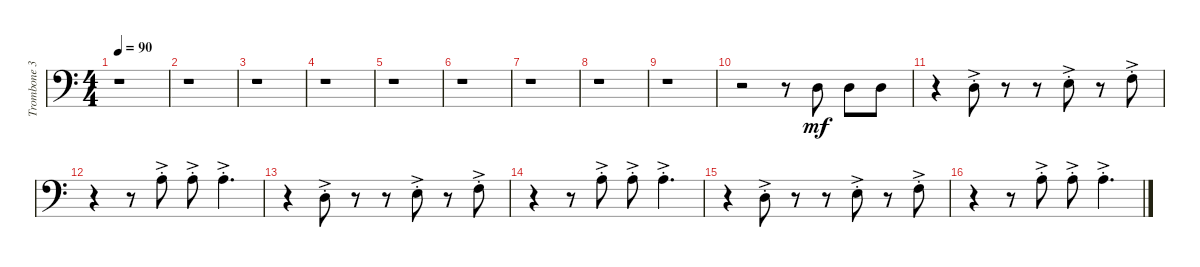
\track ("Trombone 3" "Trombone 3") {instrument trombone}
\staff {score}
\tuning (E4 B3 G3 D3 A2 E2 B1) {hide}
\ts (4 4)
\tempo 90
\clef f4
\ks c
r.1{dy mf instrument trombone} |
r.1 |
r.1 |
r.1 |
r.1 |
r.1 |
r.1 |
r.1 |
r.1 |
r.2 r.8 0.4.8 0.4.8 0.4.8 |
r.4 0.4{ac st}.8 r.8 r.8 2.4{ac st}.8 r.8 3.4{ac st}.8 |
r.4 r.8 2.3{ac st}.8 2.3{ac st}.8 2.3{ac st}.4{d} |
r.4 0.4{ac st}.8 r.8 r.8 2.4{ac st}.8 r.8 3.4{ac st}.8 |
r.4 r.8 2.3{ac st}.8 2.3{ac st}.8 2.3{ac st}.4{d} |
r.4 0.4{ac st}.8 r.8 r.8 2.4{ac st}.8 r.8 3.4{ac st}.8 |
r.4 r.8 2.3{ac st}.8 2.3{ac st}.8 2.3{ac st}.4{d}
